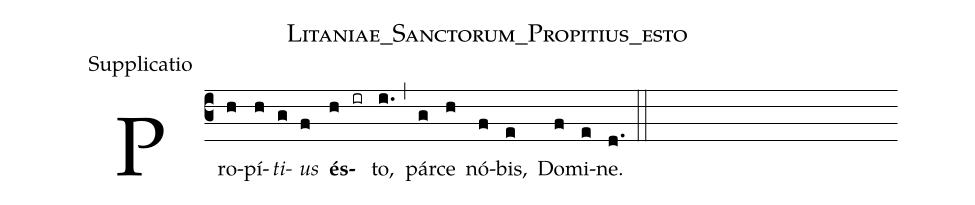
name:Litaniae_Sanctorum_Propitius_esto;
office-part:Supplicatio;
%%
(c3) Pro(h)pí(h)<i>ti</i>(g)<i>us</i>(f) <b>és</b>(h)(ir)to,(i.) (,) pár(g)ce(h) nó(f)bis,(e) Do(f)mi(e)ne.(d.) (::)
